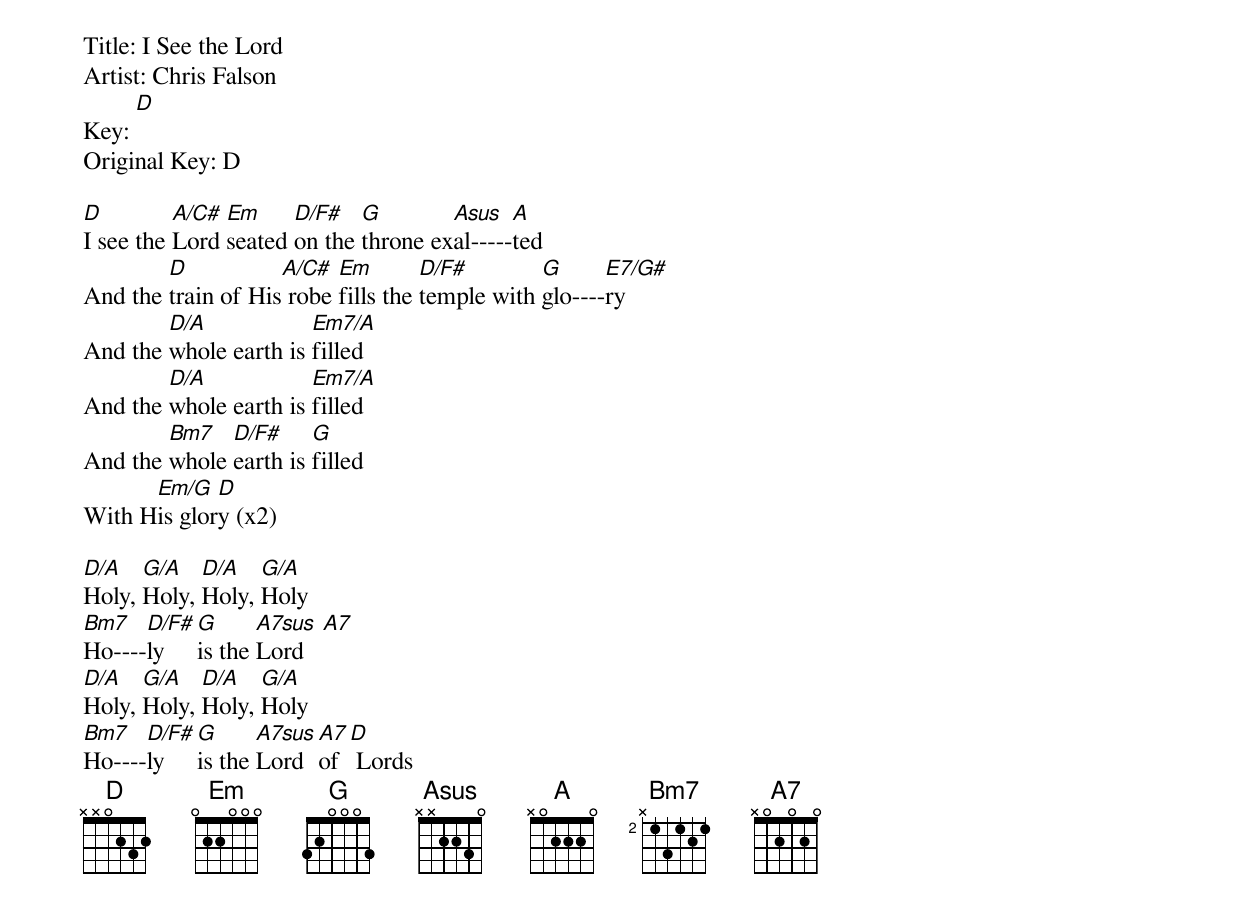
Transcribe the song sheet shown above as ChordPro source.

Title: I See the Lord
Artist: Chris Falson
Key: [D]
Original Key: D

[D]I see the [A/C#]Lord [Em]seated [D/F#]on the [G]throne ex[Asus]al-----[A]ted
And the [D]train of His[A/C#] robe [Em]fills the [D/F#]temple with [G]glo----[E7/G#]ry
And the [D/A]whole earth is [Em7/A]filled
And the [D/A]whole earth is [Em7/A]filled
And the [Bm7]whole [D/F#]earth is [G]filled
With H[Em/G]is glor[D]y (x2)

[D/A]Holy, [G/A]Holy, [D/A]Holy, [G/A]Holy
[Bm7]Ho----[D/F#]ly  [G]is the [A7sus]Lord   [A7]
[D/A]Holy, [G/A]Holy, [D/A]Holy, [G/A]Holy
[Bm7]Ho----[D/F#]ly  [G]is the [A7sus]Lord [A7]of [D] Lords
